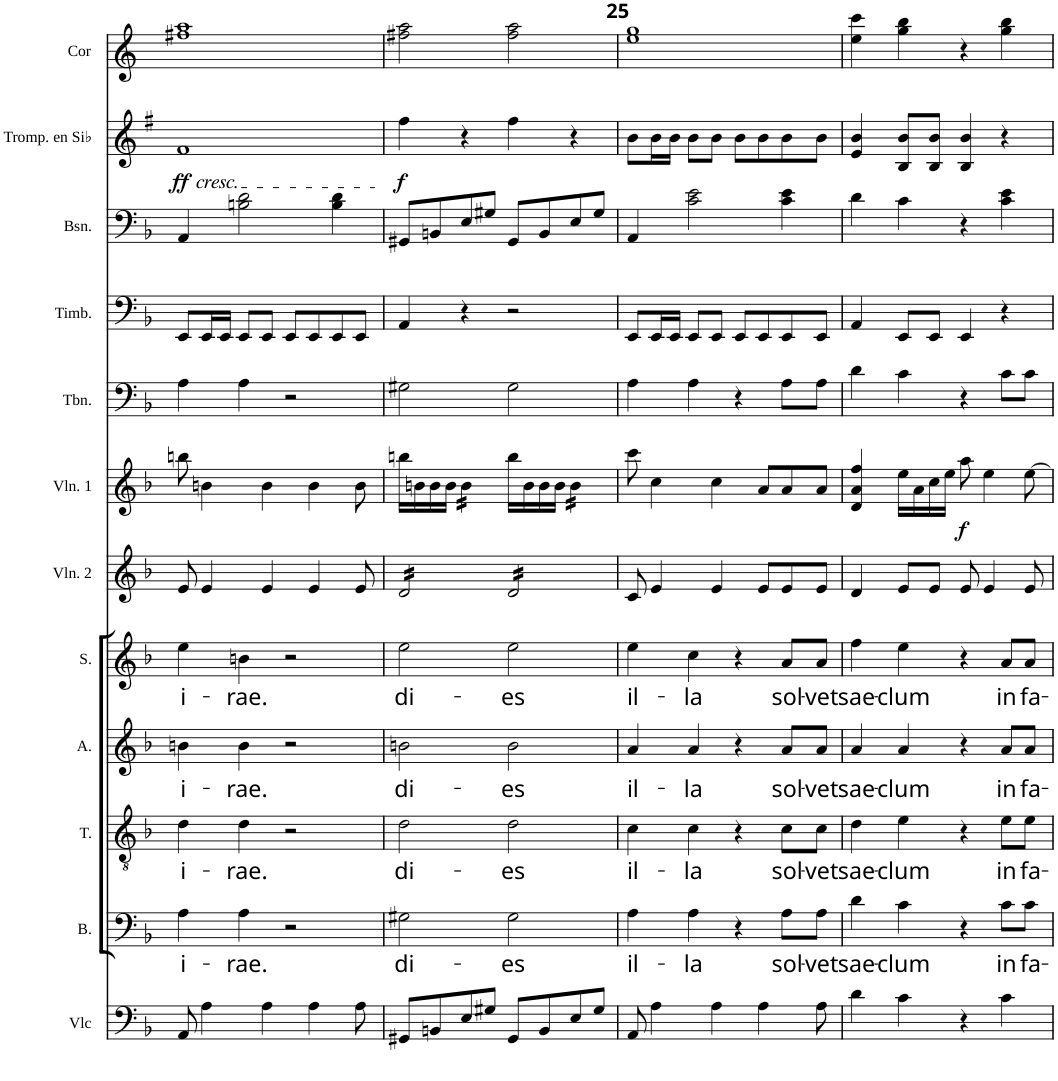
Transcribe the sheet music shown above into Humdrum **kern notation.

**kern	**kern	**text	**kern	**text	**kern	**text	**kern	**text	**kern	**kern	**dynam	**kern	**kern	**kern	**kern	**dynam	**kern
*part12	*part11	*part11	*part10	*part10	*part9	*part9	*part8	*part8	*part7	*part6	*part6	*part5	*part4	*part3	*part2	*part2	*part1
*staff12	*staff11	*staff11	*staff10	*staff10	*staff9	*staff9	*staff8	*staff8	*staff7	*staff6	*staff6	*staff5	*staff4	*staff3	*staff2	*staff2	*staff1
*I"Violoncelle	*I"Bass	*	*I"Tenor	*	*I"Alto	*	*I"Soprano	*	*I"Violon 2	*I"Violon 1	*	*I"Trombone	*I"Timbales	*I"Basson	*I"Trompette en Sib	*	*I"Cor en Fa
*I'Vlc	*I'B.	*	*I'T.	*	*I'A.	*	*I'S.	*	*I'Vln. 2	*I'Vln. 1	*	*I'Tbn.	*I'Timb.	*I'Bsn.	*I'Tromp. en Sib	*	*I'Cor
!!LO:PB:g=z
*clefF4	*clefF4	*	*clefGv2	*	*clefG2	*	*clefG2	*	*clefG2	*clefG2	*	*clefF4	*clefF4	*clefF4	*clefG2	*	*clefG2
*	*	*	*	*	*	*	*	*	*	*	*	*	*	*	*Trd1c2	*	*Trd4c7
*k[b-]	*k[b-]	*	*k[b-]	*	*k[b-]	*	*k[b-]	*	*k[b-]	*k[b-]	*	*k[b-]	*k[b-]	*k[b-]	*k[f#]	*	*k[]
*F:	*F:	*	*F:	*	*F:	*	*F:	*	*F:	*F:	*	*F:	*F:	*F:	*G:	*	*C:
*M4/4	*M4/4	*	*M4/4	*	*M4/4	*	*M4/4	*	*M4/4	*M4/4	*	*M4/4	*M4/4	*M4/4	*M4/4	*	*M4/4
*met(c)	*met(c)	*	*met(c)	*	*met(c)	*	*met(c)	*	*met(c)	*met(c)	*	*met(c)	*met(c)	*met(c)	*met(c)	*	*met(c)
=23	=23	=23	=23	=23	=23	=23	=23	=23	=23	=23	=23	=23	=23	=23	=23	=23	=23
!	!	!	!	!	!	!	!	!	!	!	!	!	!	!	!LO:TX:b:i:t=cresc.	!	!
!	!	!LO:LY:b	!	!LO:LY:b	!	!LO:LY:b	!	!LO:LY:b	!	!	!	!	!	!	!	!LO:DY:b	!
8AA/	4A\	i-	4d\	i-	4bn\	i-	4ee\	i-	8e/	8bbn\	.	4A\	8EE/L	4AA/	1f#	ff	1ff#X 1aa
4A\	.	.	.	.	.	.	.	.	4e/	4bn\	.	.	16EE/L	.	.	.	.
.	.	.	.	.	.	.	.	.	.	.	.	.	16EE/JJ	.	.	.	.
!	!	!LO:LY:b	!	!LO:LY:b	!	!LO:LY:b	!	!LO:LY:b	!	!	!	!	!	!	!	!	!
.	4A\	-rae.	4d\	-rae.	4b\	-rae.	4bn\	-rae.	.	.	.	4A\	8EE/L	2Bn\ 2d\	.	.	.
4A\	.	.	.	.	.	.	.	.	4e/	4b\	.	.	8EE/J	.	.	.	.
.	2r	.	2r	.	2r	.	2r	.	.	.	.	2r	8EE/L	.	.	.	.
4A\	.	.	.	.	.	.	.	.	4e/	4b\	.	.	8EE/	.	.	.	.
.	.	.	.	.	.	.	.	.	.	.	.	.	8EE/	4B\ 4d\	.	.	.
8A\	.	.	.	.	.	.	.	.	8e/	8b\	.	.	8EE/J	.	.	.	.
=24	=24	=24	=24	=24	=24	=24	=24	=24	=24	=24	=24	=24	=24	=24	=24	=24	=24
!	!	!LO:LY:b	!	!LO:LY:b	!	!LO:LY:b	!	!LO:LY:b	!	!	!	!	!	!	!	!LO:DY:b	!
*	*	*	*	*	*	*	*	*	*tremolo	*	*	*	*	*	*	*	*
8GG#X/L	2G#X\	di-	2d\	di-	2bn\	di-	2ee\	di-	16d/LL	16bbn\LL	.	2G#X\	4AA/	8GG#X/L	4ff#\	f	2ff#X\ 2aa\
.	.	.	.	.	.	.	.	.	16d/	16bn\	.	.	.	.	.	.	.
8BBn/	.	.	.	.	.	.	.	.	16d/	16b\	.	.	.	8BBn/	.	.	.
.	.	.	.	.	.	.	.	.	16d/	16b\JJ	.	.	.	.	.	.	.
*	*	*	*	*	*	*	*	*	*	*tremolo	*	*	*	*	*	*	*
8E/	.	.	.	.	.	.	.	.	16d/	16b\LL	.	.	4r	8E/	4r	.	.
.	.	.	.	.	.	.	.	.	16d/	16b\	.	.	.	.	.	.	.
8G#X/J	.	.	.	.	.	.	.	.	16d/	16b\	.	.	.	8G#X/J	.	.	.
.	.	.	.	.	.	.	.	.	16d/JJ	16b\JJ	.	.	.	.	.	.	.
*	*	*	*	*	*	*	*	*	*	*Xtremolo	*	*	*	*	*	*	*
!	!	!LO:LY:b	!	!LO:LY:b	!	!LO:LY:b	!	!LO:LY:b	!	!	!	!	!	!	!	!	!
8GG#/L	2G#\	-es	2d\	-es	2b\	-es	2ee\	-es	16d/LL	16bb\LL	.	2G#\	2r	8GG#/L	4ff#\	.	2ff#\ 2aa\
.	.	.	.	.	.	.	.	.	16d/	16b\	.	.	.	.	.	.	.
8BB/	.	.	.	.	.	.	.	.	16d/	16b\	.	.	.	8BB/	.	.	.
.	.	.	.	.	.	.	.	.	16d/	16b\JJ	.	.	.	.	.	.	.
*	*	*	*	*	*	*	*	*	*	*tremolo	*	*	*	*	*	*	*
8E/	.	.	.	.	.	.	.	.	16d/	16b\LL	.	.	.	8E/	4r	.	.
.	.	.	.	.	.	.	.	.	16d/	16b\	.	.	.	.	.	.	.
8G#/J	.	.	.	.	.	.	.	.	16d/	16b\	.	.	.	8G#/J	.	.	.
.	.	.	.	.	.	.	.	.	16d/JJ	16b\JJ	.	.	.	.	.	.	.
*	*	*	*	*	*	*	*	*	*	*Xtremolo	*	*	*	*	*	*	*
*	*	*	*	*	*	*	*	*	*Xtremolo	*	*	*	*	*	*	*	*
=25	=25	=25	=25	=25	=25	=25	=25	=25	=25	=25	=25	=25	=25	=25	=25	=25	=25
!	!	!LO:LY:b	!	!LO:LY:b	!	!LO:LY:b	!	!LO:LY:b	!	!	!	!	!	!	!	!	!
8AA/	4A\	il-	4c\	il-	4a/	il-	4ee\	il-	8c/	8ccc\	.	4A\	8EE/L	4AA/	8b\L	.	1ee 1gg
4A\	.	.	.	.	.	.	.	.	4e/	4cc\	.	.	16EE/L	.	16b\L	.	.
.	.	.	.	.	.	.	.	.	.	.	.	.	16EE/JJ	.	16b\JJ	.	.
!	!	!LO:LY:b	!	!LO:LY:b	!	!LO:LY:b	!	!LO:LY:b	!	!	!	!	!	!	!	!	!
.	4A\	-la	4c\	-la	4a/	-la	4cc\	-la	.	.	.	4A\	8EE/L	2c\ 2e\	8b\L	.	.
4A\	.	.	.	.	.	.	.	.	4e/	4cc\	.	.	8EE/J	.	8b\J	.	.
.	4r	.	4r	.	4r	.	4r	.	.	.	.	4r	8EE/L	.	8b\L	.	.
4A\	.	.	.	.	.	.	.	.	8e/L	8a/L	.	.	8EE/	.	8b\	.	.
!	!	!LO:LY:b	!	!LO:LY:b	!	!LO:LY:b	!	!LO:LY:b	!	!	!	!	!	!	!	!	!
.	8A\L	sol-	8c\L	sol-	8a/L	sol-	8a/L	sol-	8e/	8a/	.	8A\L	8EE/	4c\ 4e\	8b\	.	.
!	!	!LO:LY:b	!	!LO:LY:b	!	!LO:LY:b	!	!LO:LY:b	!	!	!	!	!	!	!	!	!
8A\	8A\J	-vet	8c\J	-vet	8a/J	-vet	8a/J	-vet	8e/J	8a/J	.	8A\J	8EE/J	.	8b\J	.	.
=26	=26	=26	=26	=26	=26	=26	=26	=26	=26	=26	=26	=26	=26	=26	=26	=26	=26
!	!	!LO:LY:b	!	!LO:LY:b	!	!LO:LY:b	!	!LO:LY:b	!	!	!	!	!	!	!	!	!
4d\	4d\	sae-	4d\	sae-	4a/	sae-	4ff\	sae-	4d/	4d/ 4a/ 4ff/	.	4d\	4AA/	4d\	4e/ 4b/	.	4ee\ 4ccc\
!	!	!LO:LY:b	!	!LO:LY:b	!	!LO:LY:b	!	!LO:LY:b	!	!	!	!	!	!	!	!	!
4c\	4c\	-clum	4e\	-clum	4a/	-clum	4ee\	-clum	8e/L	16ee\LL	.	4c\	8EE/L	4c\	8B/ 8b/L	.	4gg\ 4bb\
.	.	.	.	.	.	.	.	.	.	16a\	.	.	.	.	.	.	.
.	.	.	.	.	.	.	.	.	8e/J	16cc\	.	.	8EE/J	.	8B/ 8b/J	.	.
.	.	.	.	.	.	.	.	.	.	16ee\JJ	.	.	.	.	.	.	.
!	!	!	!	!	!	!	!	!	!	!	!LO:DY:b	!	!	!	!	!	!
4r	4r	.	4r	.	4r	.	4r	.	8e/	8aa\	f	4r	4EE/	4r	4B/ 4b/	.	4r
.	.	.	.	.	.	.	.	.	4e/	4ee\	.	.	.	.	.	.	.
!	!	!LO:LY:b	!	!LO:LY:b	!	!LO:LY:b	!	!LO:LY:b	!	!	!	!	!	!	!	!	!
4c\	8c\L	in	8e\L	in	8a/L	in	8a/L	in	.	.	.	8c\L	4r	4c\ 4e\	4r	.	4gg\ 4bb\
!	!	!LO:LY:b	!	!LO:LY:b	!	!LO:LY:b	!	!LO:LY:b	!	!	!	!	!	!	!	!	!
.	8c\J	fa-	8e\J	fa-	8a/J	fa-	8a/J	fa-	8e/	[8ee\	.	8c\J	.	.	.	.	.
=	=	=	=	=	=	=	=	=	=	=	=	=	=	=	=	=	=
*-	*-	*-	*-	*-	*-	*-	*-	*-	*-	*-	*-	*-	*-	*-	*-	*-	*-
